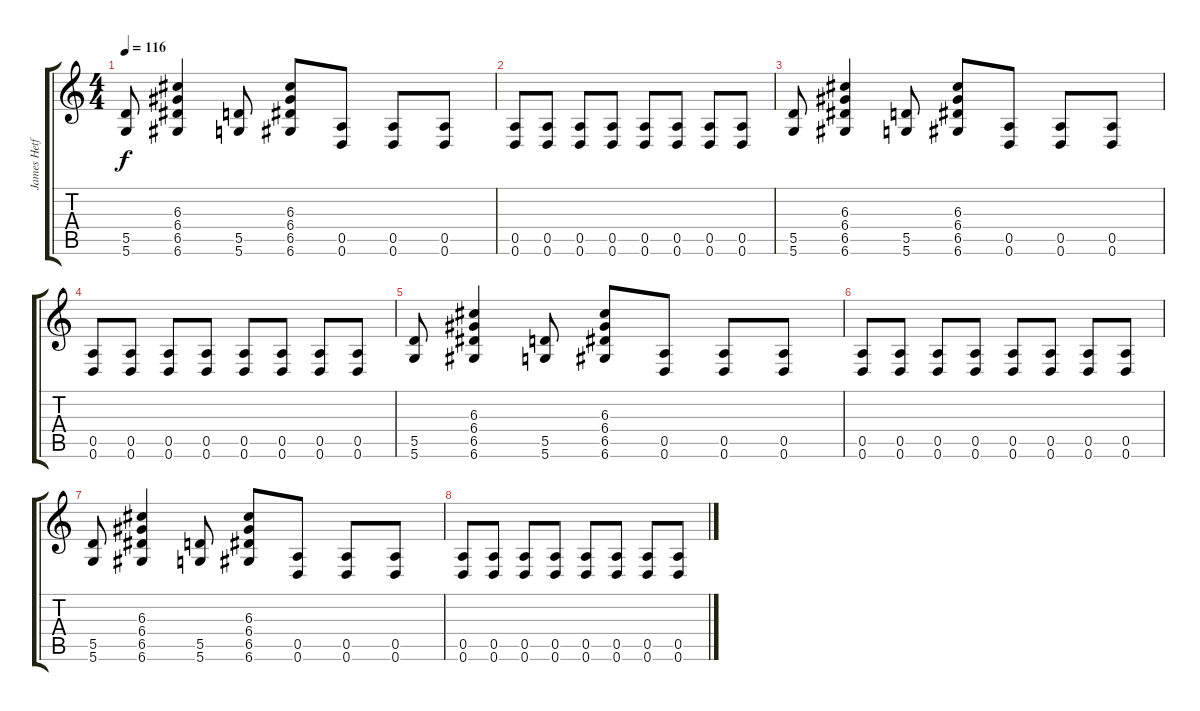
\track ("James Hetfeild (Rhythm)" "James Hetf") {instrument overdrivenguitar}
\staff {score tabs}
\tuning (E4 B3 G3 D3 A2 D2) {hide}
\ts (4 4)
\tempo 116
\clef g2
\ks c
(5.5 5.6).8{dy f} (6.3 6.4 6.5 6.6).4 (5.5 5.6).8 (6.3 6.4 6.5 6.6).8 (0.5 0.6).8 (0.5 0.6).8 (0.5 0.6).8 |
(0.5 0.6).8 (0.5 0.6).8 (0.5 0.6).8 (0.5 0.6).8 (0.5 0.6).8 (0.5 0.6).8 (0.5 0.6).8 (0.5 0.6).8 |
(5.5 5.6).8 (6.3 6.4 6.5 6.6).4 (5.5 5.6).8 (6.3 6.4 6.5 6.6).8 (0.5 0.6).8 (0.5 0.6).8 (0.5 0.6).8 |
(0.5 0.6).8 (0.5 0.6).8 (0.5 0.6).8 (0.5 0.6).8 (0.5 0.6).8 (0.5 0.6).8 (0.5 0.6).8 (0.5 0.6).8 |
(5.5 5.6).8 (6.3 6.4 6.5 6.6).4 (5.5 5.6).8 (6.3 6.4 6.5 6.6).8 (0.5 0.6).8 (0.5 0.6).8 (0.5 0.6).8 |
(0.5 0.6).8 (0.5 0.6).8 (0.5 0.6).8 (0.5 0.6).8 (0.5 0.6).8 (0.5 0.6).8 (0.5 0.6).8 (0.5 0.6).8 |
(5.5 5.6).8 (6.3 6.4 6.5 6.6).4 (5.5 5.6).8 (6.3 6.4 6.5 6.6).8 (0.5 0.6).8 (0.5 0.6).8 (0.5 0.6).8 |
(0.5 0.6).8 (0.5 0.6).8 (0.5 0.6).8 (0.5 0.6).8 (0.5 0.6).8 (0.5 0.6).8 (0.5 0.6).8 (0.5 0.6).8
